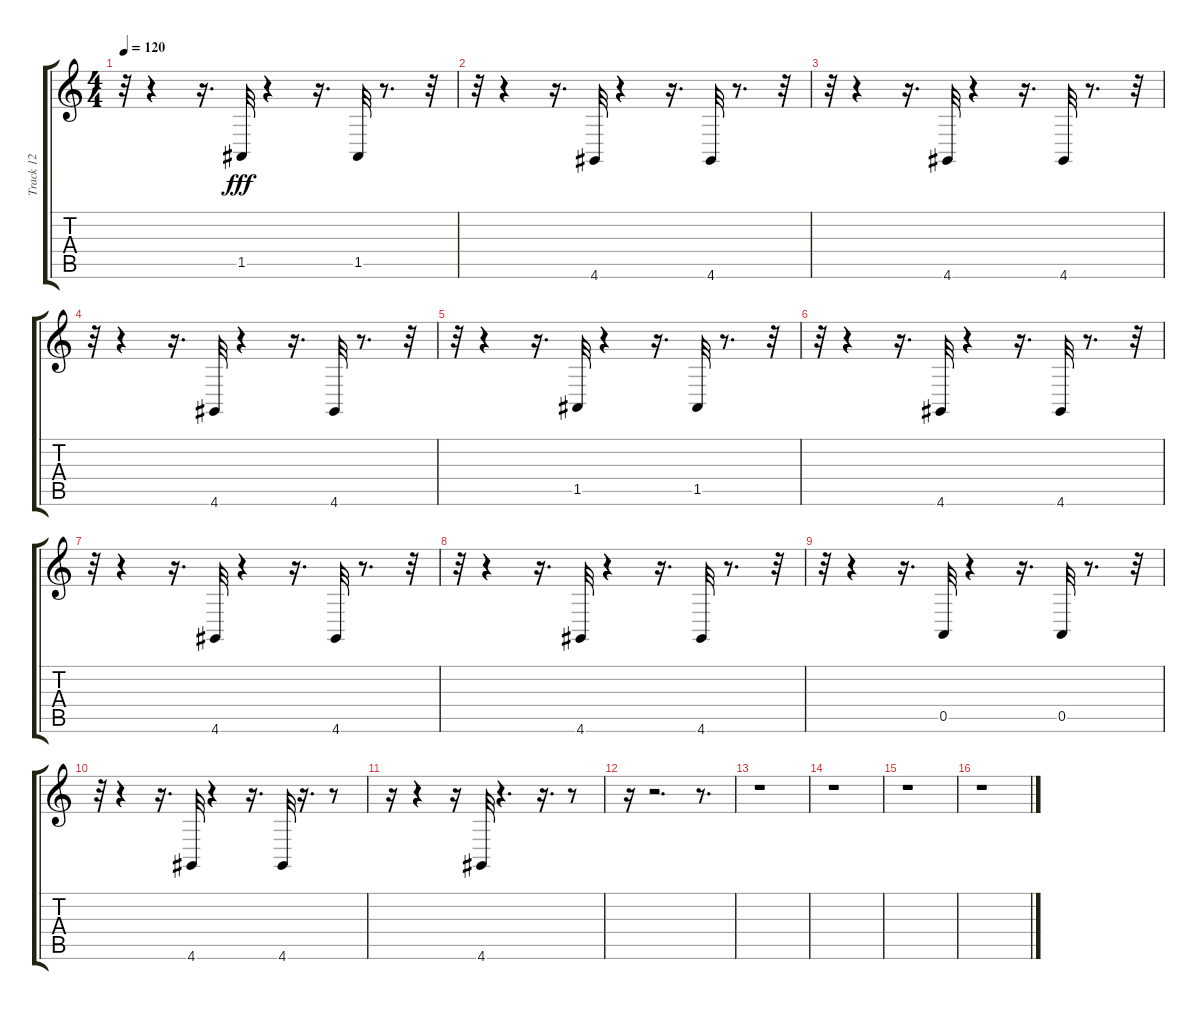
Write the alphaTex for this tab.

\track ("Track 12" "Track 12") {instrument baritonesax}
\staff {score tabs}
\tuning (E4 B3 G3 D3 A2 E2) {hide}
\ts (4 4)
\tempo 120
\clef g2
\ks c
r.32{dy fff} r.4 r.16{d} 1.5.32 r.4 r.16{d} 1.5.32 r.8{d} r.32 |
r.32 r.4 r.16{d} 4.6.32 r.4 r.16{d} 4.6.32 r.8{d} r.32 |
r.32 r.4 r.16{d} 4.6.32 r.4 r.16{d} 4.6.32 r.8{d} r.32 |
r.32 r.4 r.16{d} 4.6.32 r.4 r.16{d} 4.6.32 r.8{d} r.32 |
r.32 r.4 r.16{d} 1.5.32 r.4 r.16{d} 1.5.32 r.8{d} r.32 |
r.32 r.4 r.16{d} 4.6.32 r.4 r.16{d} 4.6.32 r.8{d} r.32 |
r.32 r.4 r.16{d} 4.6.32 r.4 r.16{d} 4.6.32 r.8{d} r.32 |
r.32 r.4 r.16{d} 4.6.32 r.4 r.16{d} 4.6.32 r.8{d} r.32 |
r.32 r.4 r.16{d} 0.5.32 r.4 r.16{d} 0.5.32 r.8{d} r.32 |
r.32 r.4 r.16{d} 4.6.32 r.4 r.16{d} 4.6.32 r.16{d} r.8 |
r.16 r.4 r.16 4.6.32 r.4{d} r.16{d} r.8 |
r.16 r.2{d} r.8{d} |
r.1 |
r.1 |
r.1 |
r.1
